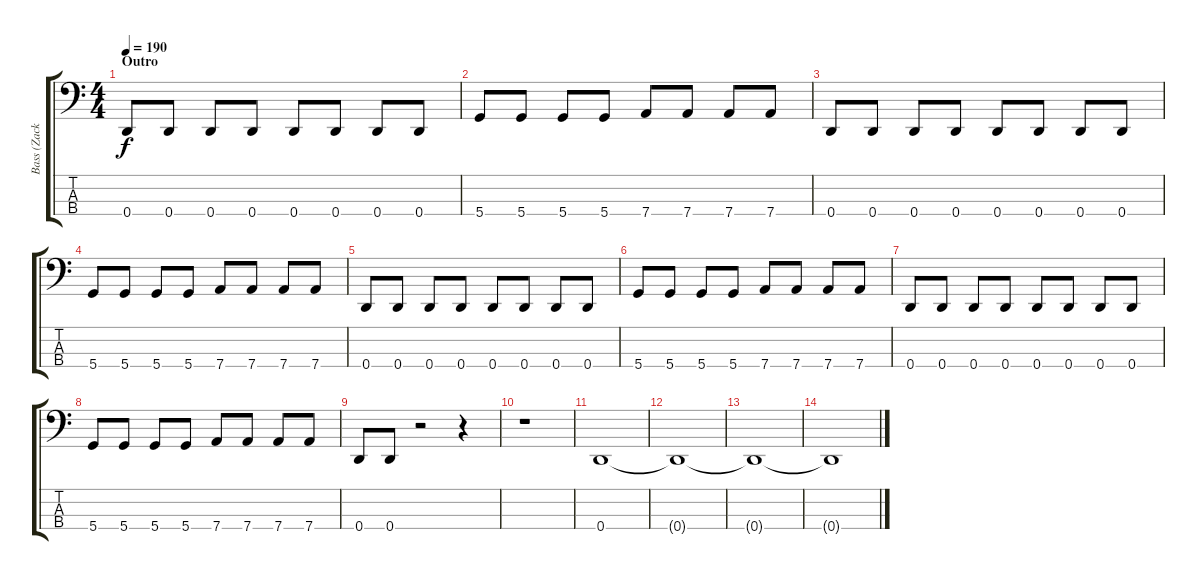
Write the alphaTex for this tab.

\track ("Bass (Zack)" "Bass (Zack") {instrument electricbassfinger}
\staff {score tabs}
\tuning (G2 D2 A1 D1) {hide}
\ts (4 4)
\section ("" "Outro")
\tempo 190
\clef f4
\ks c
0.4.8{dy f} 0.4.8 0.4.8 0.4.8 0.4.8 0.4.8 0.4.8 0.4.8 |
5.4.8 5.4.8 5.4.8 5.4.8 7.4.8 7.4.8 7.4.8 7.4.8 |
0.4.8 0.4.8 0.4.8 0.4.8 0.4.8 0.4.8 0.4.8 0.4.8 |
5.4.8 5.4.8 5.4.8 5.4.8 7.4.8 7.4.8 7.4.8 7.4.8 |
0.4.8 0.4.8 0.4.8 0.4.8 0.4.8 0.4.8 0.4.8 0.4.8 |
5.4.8 5.4.8 5.4.8 5.4.8 7.4.8 7.4.8 7.4.8 7.4.8 |
0.4.8 0.4.8 0.4.8 0.4.8 0.4.8 0.4.8 0.4.8 0.4.8 |
5.4.8 5.4.8 5.4.8 5.4.8 7.4.8 7.4.8 7.4.8 7.4.8 |
0.4.8 0.4.8 r.2 r.4 |
r.1 |
0.4.1 |
0.4{t}.1 |
0.4{t}.1 |
0.4{t}.1
